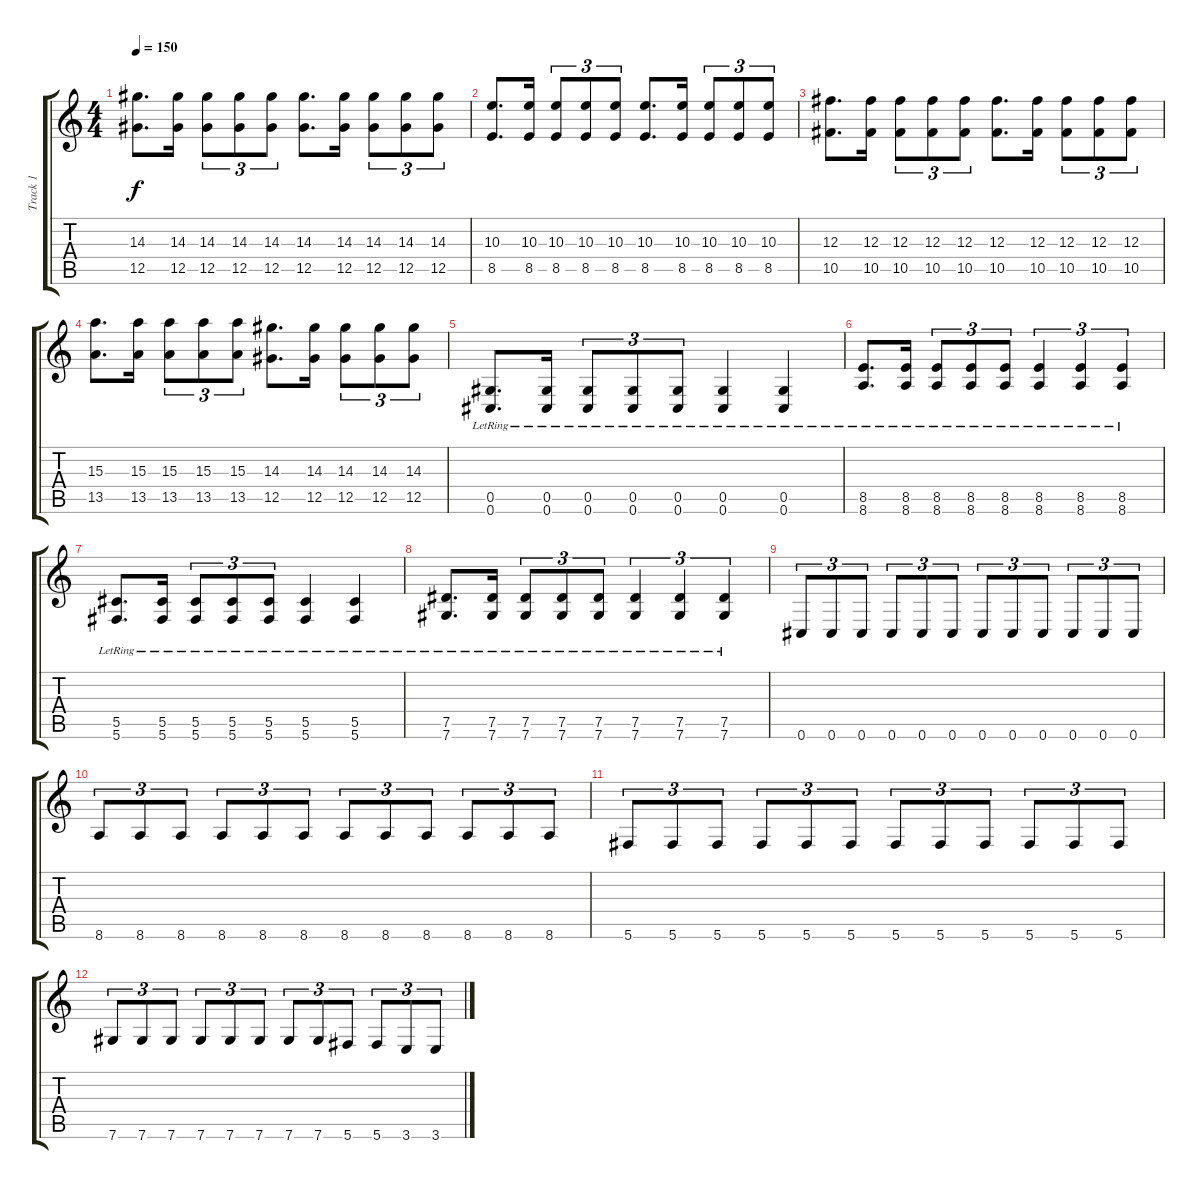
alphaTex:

\track ("Track 1" "Track 1") {instrument distortionguitar}
\staff {score tabs}
\tuning (Eb4 Bb3 Gb3 Db3 Ab2 Db2) {hide}
\ts (4 4)
\tempo 150
\clef g2
\ks c
(14.3 12.5).8{d dy f} (14.3 12.5).16 (14.3 12.5).8{tu (3 2)} (14.3 12.5).8{tu (3 2)} (14.3 12.5).8{tu (3 2)} (14.3 12.5).8{d} (14.3 12.5).16 (14.3 12.5).8{tu (3 2)} (14.3 12.5).8{tu (3 2)} (14.3 12.5).8{tu (3 2)} |
(10.3 8.5).8{d} (10.3 8.5).16 (10.3 8.5).8{tu (3 2)} (10.3 8.5).8{tu (3 2)} (10.3 8.5).8{tu (3 2)} (10.3 8.5).8{d} (10.3 8.5).16 (10.3 8.5).8{tu (3 2)} (10.3 8.5).8{tu (3 2)} (10.3 8.5).8{tu (3 2)} |
(12.3 10.5).8{d} (12.3 10.5).16 (12.3 10.5).8{tu (3 2)} (12.3 10.5).8{tu (3 2)} (12.3 10.5).8{tu (3 2)} (12.3 10.5).8{d} (12.3 10.5).16 (12.3 10.5).8{tu (3 2)} (12.3 10.5).8{tu (3 2)} (12.3 10.5).8{tu (3 2)} |
(15.3 13.5).8{d} (15.3 13.5).16 (15.3 13.5).8{tu (3 2)} (15.3 13.5).8{tu (3 2)} (15.3 13.5).8{tu (3 2)} (14.3 12.5).8{d} (14.3 12.5).16 (14.3 12.5).8{tu (3 2)} (14.3 12.5).8{tu (3 2)} (14.3 12.5).8{tu (3 2)} |
(0.5{lr} 0.6{lr}).8{d} (0.5{lr} 0.6{lr}).16 (0.5{lr} 0.6{lr}).8{tu (3 2)} (0.5{lr} 0.6{lr}).8{tu (3 2)} (0.5{lr} 0.6{lr}).8{tu (3 2)} (0.5{lr} 0.6{lr}).4 (0.5{lr} 0.6{lr}).4 |
(8.5{lr} 8.6{lr}).8{d} (8.5{lr} 8.6{lr}).16 (8.5{lr} 8.6{lr}).8{tu (3 2)} (8.5{lr} 8.6{lr}).8{tu (3 2)} (8.5{lr} 8.6{lr}).8{tu (3 2)} (8.5{lr} 8.6{lr}).4{tu (3 2)} (8.5{lr} 8.6{lr}).4{tu (3 2)} (8.5{lr} 8.6{lr}).4{tu (3 2)} |
(5.5{lr} 5.6{lr}).8{d} (5.5{lr} 5.6{lr}).16 (5.5{lr} 5.6{lr}).8{tu (3 2)} (5.5{lr} 5.6{lr}).8{tu (3 2)} (5.5{lr} 5.6{lr}).8{tu (3 2)} (5.5{lr} 5.6{lr}).4 (5.5{lr} 5.6{lr}).4 |
(7.5{lr} 7.6{lr}).8{d} (7.5{lr} 7.6{lr}).16 (7.5{lr} 7.6{lr}).8{tu (3 2)} (7.5{lr} 7.6{lr}).8{tu (3 2)} (7.5{lr} 7.6{lr}).8{tu (3 2)} (7.5{lr} 7.6{lr}).4{tu (3 2)} (7.5{lr} 7.6{lr}).4{tu (3 2)} (7.5{lr} 7.6{lr}).4{tu (3 2)} |
0.6.8{tu (3 2)} 0.6.8{tu (3 2)} 0.6.8{tu (3 2)} 0.6.8{tu (3 2)} 0.6.8{tu (3 2)} 0.6.8{tu (3 2)} 0.6.8{tu (3 2)} 0.6.8{tu (3 2)} 0.6.8{tu (3 2)} 0.6.8{tu (3 2)} 0.6.8{tu (3 2)} 0.6.8{tu (3 2)} |
8.6.8{tu (3 2)} 8.6.8{tu (3 2)} 8.6.8{tu (3 2)} 8.6.8{tu (3 2)} 8.6.8{tu (3 2)} 8.6.8{tu (3 2)} 8.6.8{tu (3 2)} 8.6.8{tu (3 2)} 8.6.8{tu (3 2)} 8.6.8{tu (3 2)} 8.6.8{tu (3 2)} 8.6.8{tu (3 2)} |
5.6.8{tu (3 2)} 5.6.8{tu (3 2)} 5.6.8{tu (3 2)} 5.6.8{tu (3 2)} 5.6.8{tu (3 2)} 5.6.8{tu (3 2)} 5.6.8{tu (3 2)} 5.6.8{tu (3 2)} 5.6.8{tu (3 2)} 5.6.8{tu (3 2)} 5.6.8{tu (3 2)} 5.6.8{tu (3 2)} |
7.6.8{tu (3 2)} 7.6.8{tu (3 2)} 7.6.8{tu (3 2)} 7.6.8{tu (3 2)} 7.6.8{tu (3 2)} 7.6.8{tu (3 2)} 7.6.8{tu (3 2)} 7.6.8{tu (3 2)} 5.6.8{tu (3 2)} 5.6.8{tu (3 2)} 3.6.8{tu (3 2)} 3.6.8{tu (3 2)}
